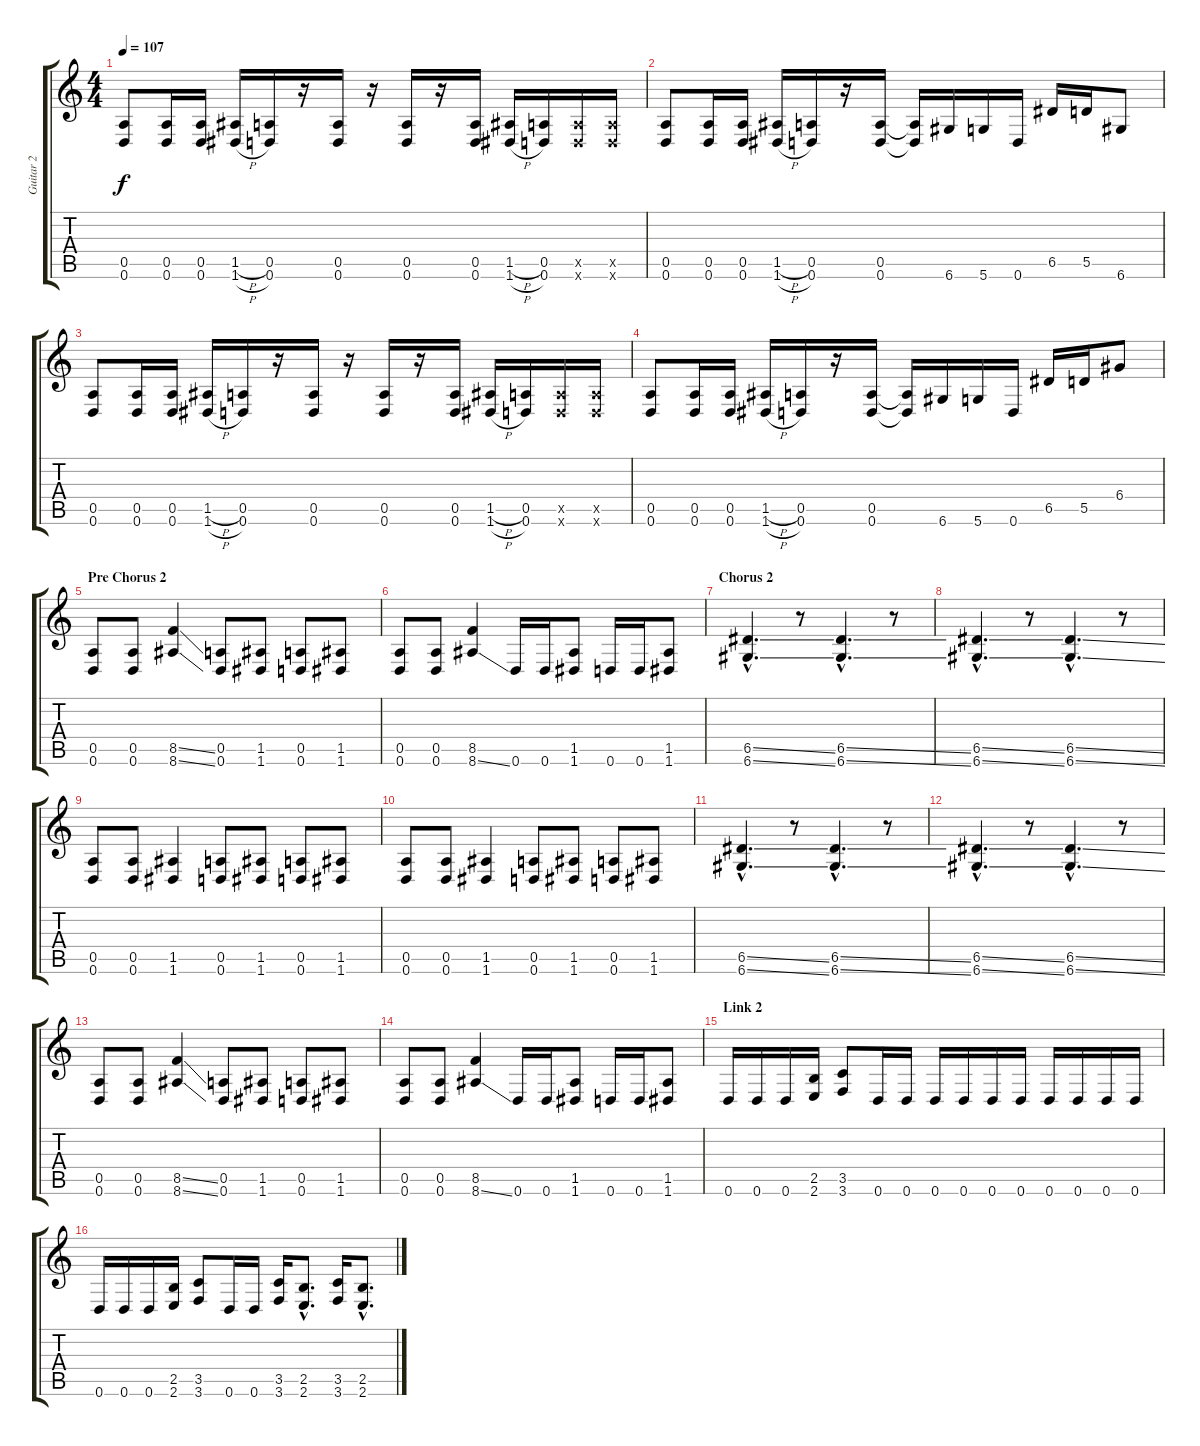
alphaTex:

\track ("Guitar 2" "Guitar 2") {instrument distortionguitar}
\staff {score tabs}
\tuning (E4 B3 G3 D3 A2 D2) {hide}
\ts (4 4)
\tempo 107
\clef g2
\ks c
(0.5 0.6).8{dy f} (0.5 0.6).16 (0.5 0.6).16 (1.5{h} 1.6{h}).16 (0.5 0.6).16 r.16 (0.5 0.6).16 r.16 (0.5 0.6).16 r.16 (0.5 0.6).16 (1.5{h} 1.6{h}).16 (0.5 0.6).16 (0.5{x} 0.6{x}).16 (0.5{x} 0.6{x}).16 |
(0.5 0.6).8 (0.5 0.6).16 (0.5 0.6).16 (1.5{h} 1.6{h}).16 (0.5 0.6).16 r.16 (0.5 0.6).16 (0.5{t} 0.6{t}).16 6.6.16 5.6.16 0.6.16 6.5.16 5.5.16 6.6.8 |
(0.5 0.6).8 (0.5 0.6).16 (0.5 0.6).16 (1.5{h} 1.6{h}).16 (0.5 0.6).16 r.16 (0.5 0.6).16 r.16 (0.5 0.6).16 r.16 (0.5 0.6).16 (1.5{h} 1.6{h}).16 (0.5 0.6).16 (0.5{x} 0.6{x}).16 (0.5{x} 0.6{x}).16 |
(0.5 0.6).8 (0.5 0.6).16 (0.5 0.6).16 (1.5{h} 1.6{h}).16 (0.5 0.6).16 r.16 (0.5 0.6).16 (0.5{t} 0.6{t}).16 6.6.16 5.6.16 0.6.16 6.5.16 5.5.16 6.4.8 |
\section ("" "Pre Chorus 2")
(0.5 0.6).8 (0.5 0.6).8 (8.5{ss} 8.6{ss}).4 (0.5 0.6).8 (1.5 1.6).8 (0.5 0.6).8 (1.5 1.6).8 |
(0.5 0.6).8 (0.5 0.6).8 (8.5 8.6{ss}).4 0.6.16 0.6.16 (1.5 1.6).8 0.6.16 0.6.16 (1.5 1.6).8 |
\section ("" "Chorus 2")
(6.5{ss hac} 6.6{ss hac}).4{d} r.8 (6.5{ss hac} 6.6{ss hac}).4{d} r.8 |
(6.5{ss hac} 6.6{ss hac}).4{d} r.8 (6.5{ss hac} 6.6{ss hac}).4{d} r.8 |
(0.5 0.6).8 (0.5 0.6).8 (1.5 1.6).4 (0.5 0.6).8 (1.5 1.6).8 (0.5 0.6).8 (1.5 1.6).8 |
(0.5 0.6).8 (0.5 0.6).8 (1.5 1.6).4 (0.5 0.6).8 (1.5 1.6).8 (0.5 0.6).8 (1.5 1.6).8 |
(6.5{ss hac} 6.6{ss hac}).4{d} r.8 (6.5{ss hac} 6.6{ss hac}).4{d} r.8 |
(6.5{ss hac} 6.6{ss hac}).4{d} r.8 (6.5{ss hac} 6.6{ss hac}).4{d} r.8 |
(0.5 0.6).8 (0.5 0.6).8 (8.5{ss} 8.6{ss}).4 (0.5 0.6).8 (1.5 1.6).8 (0.5 0.6).8 (1.5 1.6).8 |
(0.5 0.6).8 (0.5 0.6).8 (8.5 8.6{ss}).4 0.6.16 0.6.16 (1.5 1.6).8 0.6.16 0.6.16 (1.5 1.6).8 |
\section ("" "Link 2")
0.6.16 0.6.16 0.6.16 (2.5 2.6).16 (3.5 3.6).8 0.6.16 0.6.16 0.6.16 0.6.16 0.6.16 0.6.16 0.6.16 0.6.16 0.6.16 0.6.16 |
0.6.16 0.6.16 0.6.16 (2.5 2.6).16 (3.5 3.6).8 0.6.16 0.6.16 (3.5 3.6).16 (2.5{hac} 2.6{hac}).8{d} (3.5 3.6).16 (2.5{hac} 2.6{hac}).8{d}
